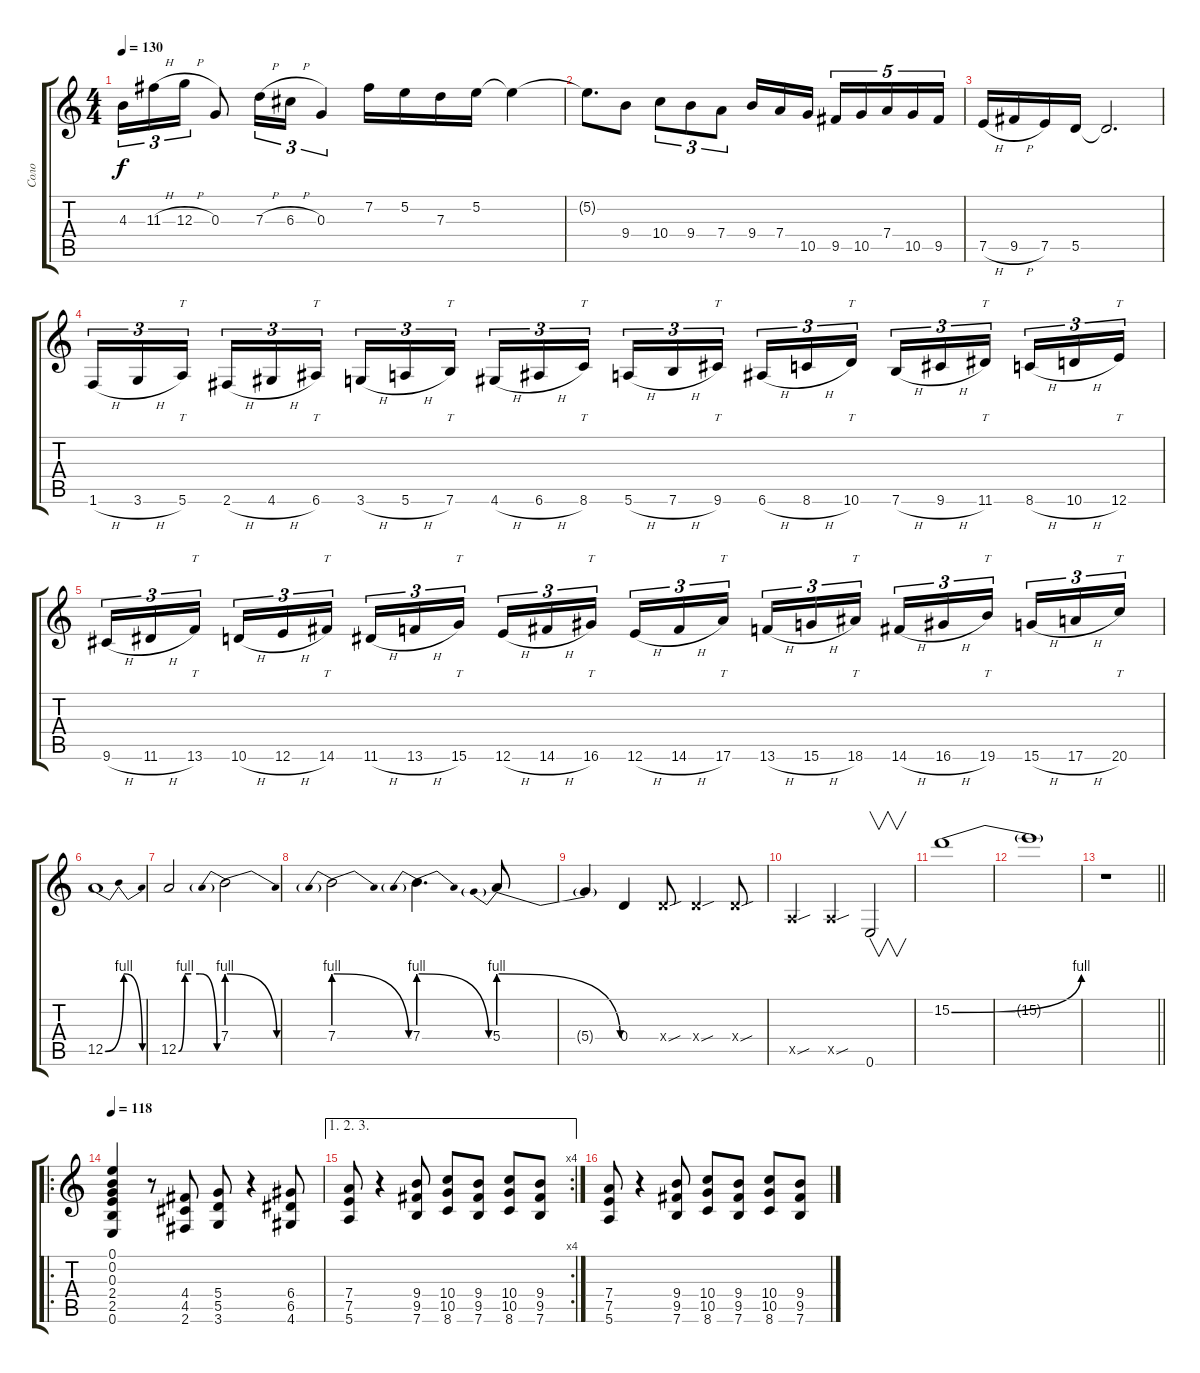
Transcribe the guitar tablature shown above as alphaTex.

\track ("Соло" "Соло") {instrument distortionguitar}
\staff {score tabs}
\tuning (E4 B3 G3 D3 A2 E2) {hide}
\ts (4 4)
\tempo 130
\clef g2
\ks c
4.3{t}.16{tu (3 2) dy f} 11.3{h}.16{tu (3 2)} 12.3{h}.16{tu (3 2)} 0.3.8 7.3{h}.16{tu (3 2)} 6.3{h}.16{tu (3 2)} 0.3.4{tu (3 2)} 7.2.16 5.2.16 7.3.16 5.2.16 5.2{t}.4 |
5.2{t}.8{d} 9.4.8 10.4.8{tu (3 2)} 9.4.8{tu (3 2)} 7.4.8{tu (3 2)} 9.4.16 7.4.16 10.5.16 9.5.16{tu (5 4)} 10.5.16{tu (5 4)} 7.4.16{tu (5 4)} 10.5.16{tu (5 4)} 9.5.16{tu (5 4)} |
7.5{h}.16 9.5{h}.16 7.5.16 5.5.16 5.5{t}.2{d} |
1.6{h}.16{tu (3 2)} 3.6{h}.16{tu (3 2)} 5.6.16{tt tu (3 2) beam splitsecondary} 2.6{h}.16{tu (3 2)} 4.6{h}.16{tu (3 2)} 6.6.16{tt tu (3 2)} 3.6{h}.16{tu (3 2)} 5.6{h}.16{tu (3 2)} 7.6.16{tt tu (3 2) beam splitsecondary} 4.6{h}.16{tu (3 2)} 6.6{h}.16{tu (3 2)} 8.6.16{tt tu (3 2)} 5.6{h}.16{tu (3 2)} 7.6{h}.16{tu (3 2)} 9.6.16{tt tu (3 2) beam splitsecondary} 6.6{h}.16{tu (3 2)} 8.6{h}.16{tu (3 2)} 10.6.16{tt tu (3 2)} 7.6{h}.16{tu (3 2)} 9.6{h}.16{tu (3 2)} 11.6.16{tt tu (3 2) beam splitsecondary} 8.6{h}.16{tu (3 2)} 10.6{h}.16{tu (3 2)} 12.6.16{tt tu (3 2)} |
9.6{h}.16{tu (3 2)} 11.6{h}.16{tu (3 2)} 13.6.16{tt tu (3 2) beam splitsecondary} 10.6{h}.16{tu (3 2)} 12.6{h}.16{tu (3 2)} 14.6.16{tt tu (3 2)} 11.6{h}.16{tu (3 2)} 13.6{h}.16{tu (3 2)} 15.6.16{tt tu (3 2) beam splitsecondary} 12.6{h}.16{tu (3 2)} 14.6{h}.16{tu (3 2)} 16.6.16{tt tu (3 2)} 12.6{h}.16{tu (3 2)} 14.6{h}.16{tu (3 2)} 17.6.16{tt tu (3 2) beam splitsecondary} 13.6{h}.16{tu (3 2)} 15.6{h}.16{tu (3 2)} 18.6.16{tt tu (3 2)} 14.6{h}.16{tu (3 2)} 16.6{h}.16{tu (3 2)} 19.6.16{tt tu (3 2) beam splitsecondary} 15.6{h}.16{tu (3 2)} 17.6{h}.16{tu (3 2)} 20.6.16{tt tu (3 2)} |
12.5{be (bendrelease 0 0 10 4 29 4 60 0)}.1 |
12.5{be (custom 0 0 10 4 20 4 33 4 60 0)}.2 7.4{be (prebendrelease 0 4 60 0)}.2 |
7.4{be (prebendrelease 0 4 60 0)}.2 7.4{be (prebendrelease 0 4 60 0)}.4{d} 5.4{be (prebendrelease 0 4 60 0)}.8 |
5.4{t}.4 0.4.4 0.4{sou x}.8 0.4{sou x}.4 0.4{sou x}.8 |
0.5{sou x}.4 0.5{sou x}.4 0.6.2{v} |
15.2{be (bend 0 0 60 4)}.1 |
15.2{t}.1 |
\barLineRight lightlight
r.1 |
\ro
\tempo 118
(0.1 0.2 0.3 2.4 2.5 0.6).4{instrument distortionguitar} r.8 (4.4 4.5 2.6).8 (5.4 5.5 3.6).8 r.4 (6.4 6.5 4.6).8 |
\ae (1 2 3)
\rc 4
(7.4 7.5 5.6).8 r.4 (9.4 9.5 7.6).8 (10.4 10.5 8.6).8 (9.4 9.5 7.6).8 (10.4 10.5 8.6).8 (9.4 9.5 7.6).8 |
(7.4 7.5 5.6).8 r.4 (9.4 9.5 7.6).8 (10.4 10.5 8.6).8 (9.4 9.5 7.6).8 (10.4 10.5 8.6).8 (9.4 9.5 7.6).8
